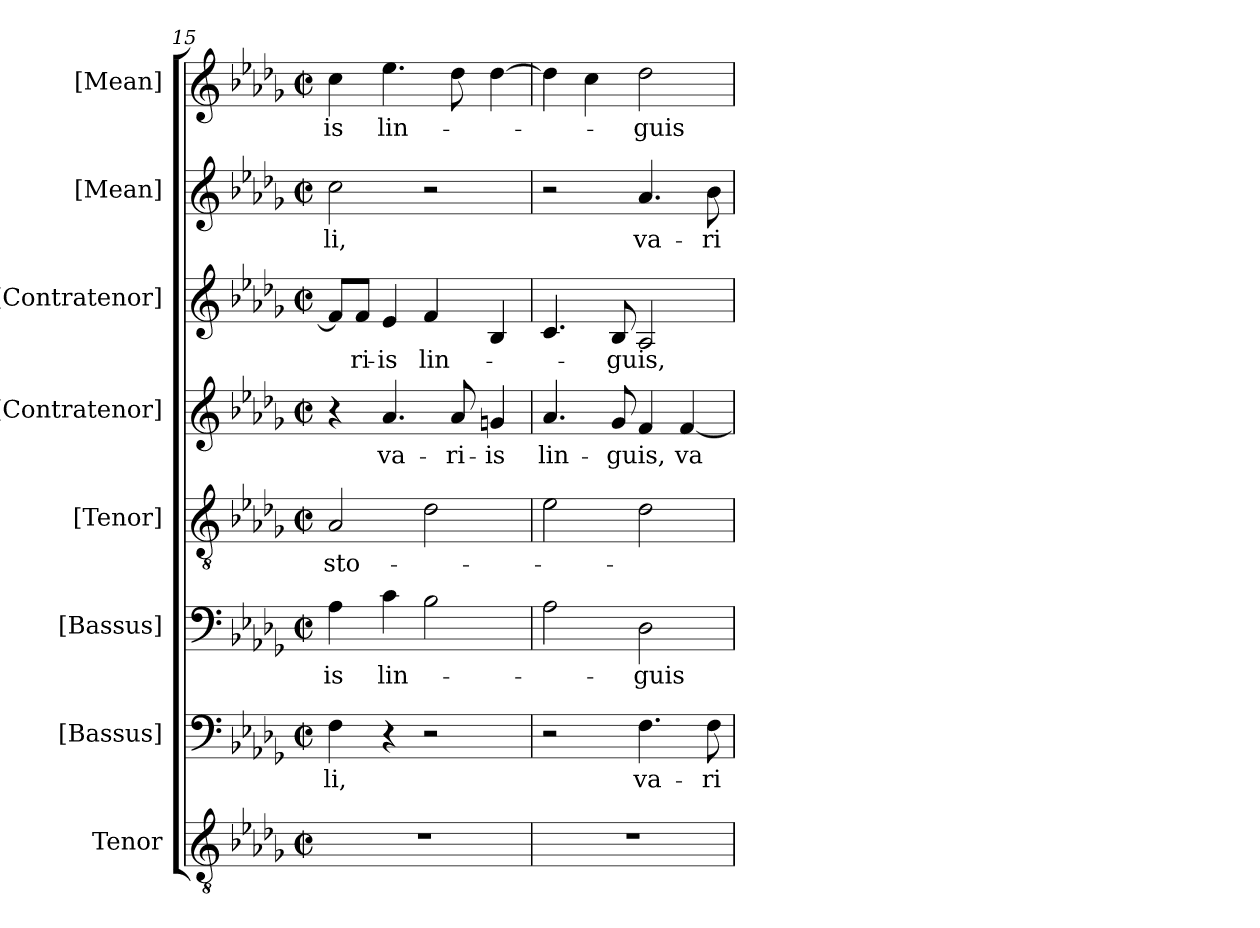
**kern	**kern	**text	**kern	**text	**kern	**text	**kern	**text	**kern	**text	**kern	**text	**kern	**text
*part8	*part7	*part7	*part6	*part6	*part5	*part5	*part4	*part4	*part3	*part3	*part2	*part2	*part1	*part1
*staff8	*staff7	*staff7	*staff6	*staff6	*staff5	*staff5	*staff4	*staff4	*staff3	*staff3	*staff2	*staff2	*staff1	*staff1
*I"Tenor	*I"[Bassus]	*	*I"[Bassus]	*	*I"[Tenor]	*	*I"[Contratenor]	*	*I"[Contratenor]	*	*I"[Mean]	*	*I"[Mean]	*
*	*	*	*	*	*I'T.	*	*	*	*	*	*	*	*	*
*clefGv2	*clefF4	*	*clefF4	*	*clefGv2	*	*clefG2	*	*clefG2	*	*clefG2	*	*clefG2	*
*ITrd7c12	*	*	*	*	*ITrd7c12	*	*ITrd7c12	*	*ITrd7c12	*	*	*	*	*
*k[b-e-a-d-g-]	*k[b-e-a-d-g-]	*	*k[b-e-a-d-g-]	*	*k[b-e-a-d-g-]	*	*k[b-e-a-d-g-]	*	*k[b-e-a-d-g-]	*	*k[b-e-a-d-g-]	*	*k[b-e-a-d-g-]	*
*b-:	*b-:	*	*b-:	*	*b-:	*	*b-:	*	*b-:	*	*b-:	*	*b-:	*
*M2/2	*M2/2	*	*M2/2	*	*M2/2	*	*M2/2	*	*M2/2	*	*M2/2	*	*M2/2	*
*met(c|)	*met(c|)	*	*met(c|)	*	*met(c|)	*	*met(c|)	*	*met(c|)	*	*met(c|)	*	*met(c|)	*
=15	=15	=15	=15	=15	=15	=15	=15	=15	=15	=15	=15	=15	=15	=15
!	!	!LO:LY:b:color=#000000	!	!	!	!	!	!	!	!	!	!	!	!
!	!	!	!	!LO:LY:b:color=#000000	!	!	!	!	!	!	!	!	!	!
!	!	!	!	!	!	!LO:LY:b:color=#000000	!	!	!	!	!	!	!	!
!	!	!	!	!	!	!	!	!	!	!	!	!LO:LY:b:color=#000000	!	!
!	!	!	!	!	!	!	!	!	!	!	!	!	!	!LO:LY:b:color=#000000
1r	4Fi\	-li,	4A-i\	-is	2AA-i/	-sto-	4r	.	8Fi/L]	.	2cci\	-li,	4cci\	-is
!	!	!	!	!	!	!	!	!	!	!LO:LY:b:color=#000000	!	!	!	!
.	.	.	.	.	.	.	.	.	8Fi/J	-ri-	.	.	.	.
!	!	!	!	!LO:LY:b:color=#000000	!	!	!	!	!	!	!	!	!	!
!	!	!	!	!	!	!	!	!LO:LY:b:color=#000000	!	!	!	!	!	!
!	!	!	!	!	!	!	!	!	!	!LO:LY:b:color=#000000	!	!	!	!
!	!	!	!	!	!	!	!	!	!	!	!	!	!	!LO:LY:b:color=#000000
.	4r	.	4ci\	lin-	.	.	4.A-i/	va-	4E-i/	-is	.	.	4.ee-i\	lin-
!	!	!	!	!	!	!	!	!	!	!LO:LY:b:color=#000000	!	!	!	!
.	2r	.	2B-i\	.	2D-i\	.	.	.	4Fi/	lin-	2r	.	.	.
!	!	!	!	!	!	!	!	!LO:LY:b:color=#000000	!	!	!	!	!	!
.	.	.	.	.	.	.	8A-i/	-ri-	.	.	.	.	8dd-i\	.
!	!	!	!	!	!	!	!	!LO:LY:b:color=#000000	!	!	!	!	!	!
.	.	.	.	.	.	.	4Gni/	-is	4BB-i/	.	.	.	[>4dd-i\	.
!!LO:PB:g=z
=16	=16	=16	=16	=16	=16	=16	=16	=16	=16	=16	=16	=16	=16	=16
!	!	!	!	!	!	!	!	!LO:LY:b:color=#000000	!	!	!	!	!	!
1r	2r	.	2A-i\	.	2E-i\	.	4.A-i/	lin-	4.Ci/	.	2r	.	4dd-i\]	.
.	.	.	.	.	.	.	.	.	.	.	.	.	4cci\	.
!	!	!	!	!	!	!	!	!LO:LY:b:color=#000000	!	!	!	!	!	!
!	!	!	!	!	!	!	!	!	!	!LO:LY:b:color=#000000	!	!	!	!
.	.	.	.	.	.	.	8G-i/	-guis,	8BB-i/	-guis,	.	.	.	.
!	!	!LO:LY:b:color=#000000	!	!	!	!	!	!	!	!	!	!	!	!
!	!	!	!	!LO:LY:b:color=#000000	!	!	!	!	!	!	!	!	!	!
!	!	!	!	!	!	!	!	!	!	!	!	!LO:LY:b:color=#000000	!	!
!	!	!	!	!	!	!	!	!	!	!	!	!	!	!LO:LY:b:color=#000000
.	4.Fi\	va-	2D-i\	-guis	2D-i\	.	4Fi/	.	2AA-i/	.	4.a-i/	va-	2dd-i\	-guis
!	!	!	!	!	!	!	!	!LO:LY:b:color=#000000	!	!	!	!	!	!
.	.	.	.	.	.	.	[<4Fi/	va-	.	.	.	.	.	.
!	!	!LO:LY:b:color=#000000	!	!	!	!	!	!	!	!	!	!	!	!
!	!	!	!	!	!	!	!	!	!	!	!	!LO:LY:b:color=#000000	!	!
.	8Fi\	-ri-	.	.	.	.	.	.	.	.	8b-i\	-ri-	.	.
=	=	=	=	=	=	=	=	=	=	=	=	=	=	=
*-	*-	*-	*-	*-	*-	*-	*-	*-	*-	*-	*-	*-	*-	*-
